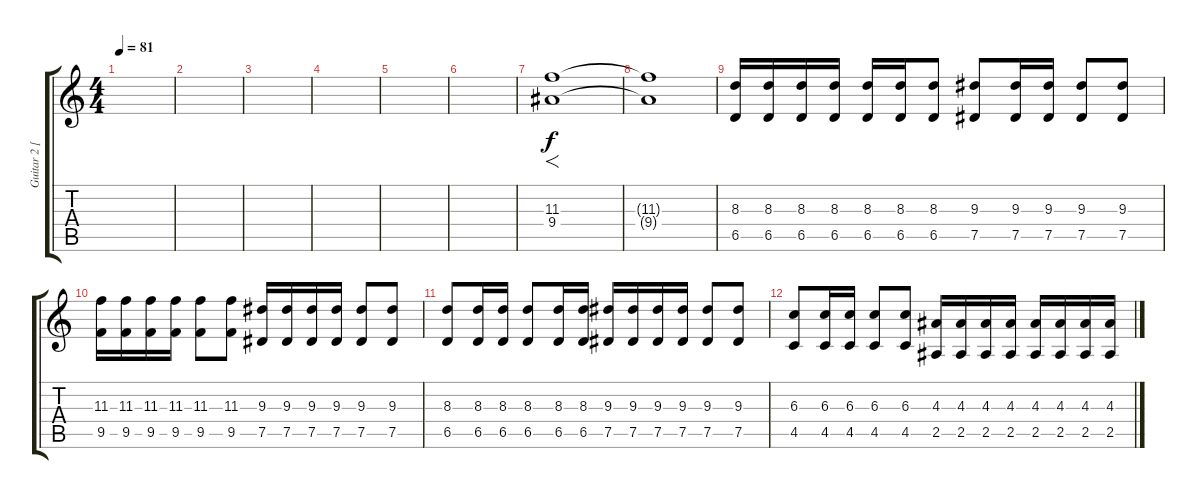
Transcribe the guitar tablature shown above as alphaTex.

\track ("Guitar 2 [Overdubbed]" "Guitar 2 [") {instrument distortionguitar}
\staff {score tabs}
\tuning (Eb4 Bb3 Gb3 Db3 Ab2 Eb2) {hide}
\ts (4 4)
\tempo 81
\clef g2
\ks c
|
|
|
|
|
|
(11.3 9.4).1{f} |
(11.3{t} 9.4{t}).1 |
(8.3 6.5).16 (8.3 6.5).16 (8.3 6.5).16 (8.3 6.5).16 (8.3 6.5).16 (8.3 6.5).16 (8.3 6.5).8 (9.3 7.5).8 (9.3 7.5).16 (9.3 7.5).16 (9.3 7.5).8 (9.3 7.5).8 |
(11.3 9.5).16 (11.3 9.5).16 (11.3 9.5).16 (11.3 9.5).16 (11.3 9.5).8 (11.3 9.5).8 (9.3 7.5).16 (9.3 7.5).16 (9.3 7.5).16 (9.3 7.5).16 (9.3 7.5).8 (9.3 7.5).8 |
(8.3 6.5).8 (8.3 6.5).16 (8.3 6.5).16 (8.3 6.5).8 (8.3 6.5).16 (8.3 6.5).16 (9.3 7.5).16 (9.3 7.5).16 (9.3 7.5).16 (9.3 7.5).16 (9.3 7.5).8 (9.3 7.5).8 |
(6.3 4.5).8 (6.3 4.5).16 (6.3 4.5).16 (6.3 4.5).8 (6.3 4.5).8 (4.3 2.5).16 (4.3 2.5).16 (4.3 2.5).16 (4.3 2.5).16 (4.3 2.5).16 (4.3 2.5).16 (4.3 2.5).16 (4.3 2.5).16
